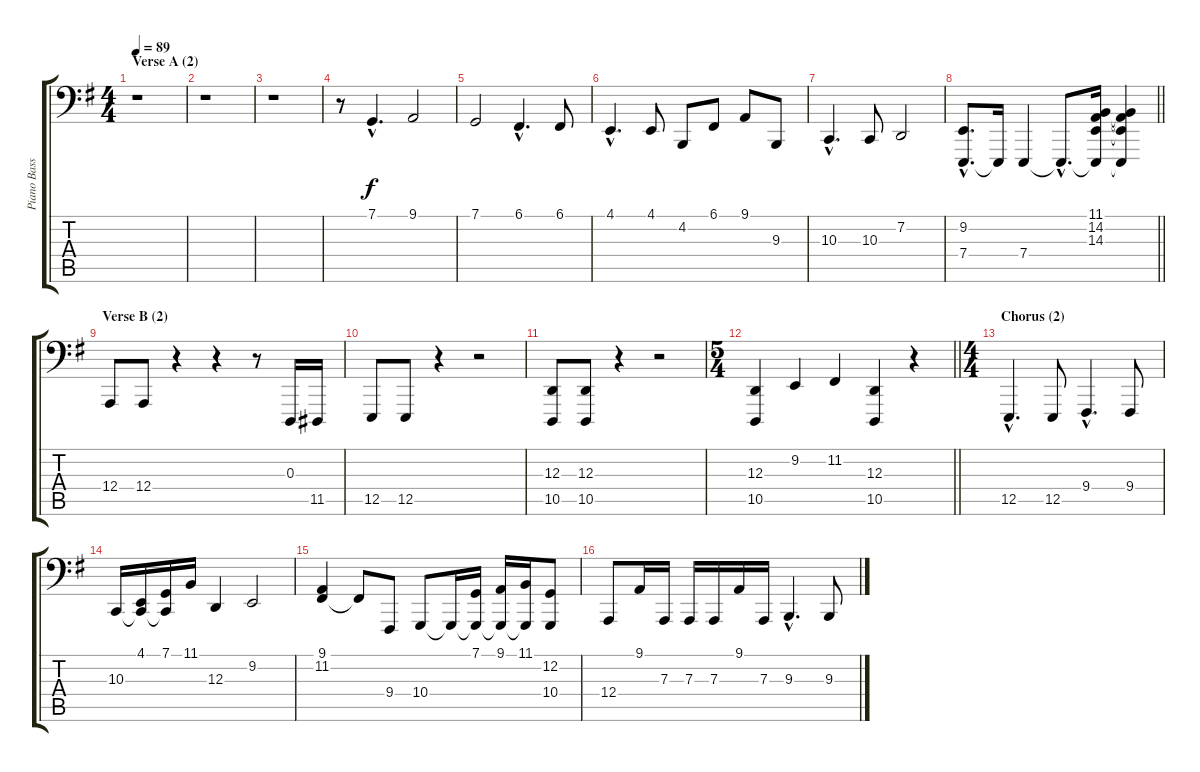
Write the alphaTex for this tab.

\track ("Piano Bass" "Piano Bass") {instrument brightacousticpiano}
\staff {score tabs}
\tuning (C2 G1 D1 A0 E0 A-1) {hide}
\ts (4 4)
\section ("" "Verse A (2)")
\tempo 89
\clef f4
\ks g
r.1{dy f} |
r.1 |
r.1 |
r.8 7.1{hac}.4{d} 9.1.2 |
7.1.2 6.1{hac}.4{d} 6.1.8 |
4.1{hac}.4{d} 4.1.8 4.2.8 6.1.8 9.1.8 9.3.8 |
10.3{hac}.4{d} 10.3.8 7.2.2 |
\barLineRight lightlight
(9.2{hac} 7.4{hac}).8{d} 7.4{t}.16 7.4.4 7.4{hac t}.8{d} (11.1 14.2 14.3 7.4{t}).16 (11.1{t} 14.2{t} 14.3{t} 7.4{t}).4 |
\section ("" "Verse B (2)")
12.4.8 12.4.8 r.4 r.4 r.8 0.3.16 11.5.16 |
12.5.8 12.5.8 r.4 r.2 |
(12.3 10.5).8 (12.3 10.5).8 r.4 r.2 |
\ts (5 4)
\barLineRight lightlight
(12.3 10.5).4 9.2.4 11.2.4 (12.3 10.5).4 r.4 |
\ts (4 4)
\section ("" "Chorus (2)")
12.5{hac}.4{d} 12.5.8 9.4{hac}.4{d} 9.4.8 |
10.3.16 (4.1 10.3{t}).16 (7.1 10.3{t}).16 11.1.16 12.3.4 9.2.2 |
(9.1 11.2).4 11.2{t}.8 9.4.8 10.4.8 10.4{t}.16 (7.1 10.4{t}).16 (9.1 10.4{t}).16 (11.1 10.4{t}).16 (12.2 10.4).8 |
12.4.8 9.1.16 7.3.16 7.3.16 7.3.16 9.1.16 7.3.16 9.3{hac}.4{d} 9.3.8
